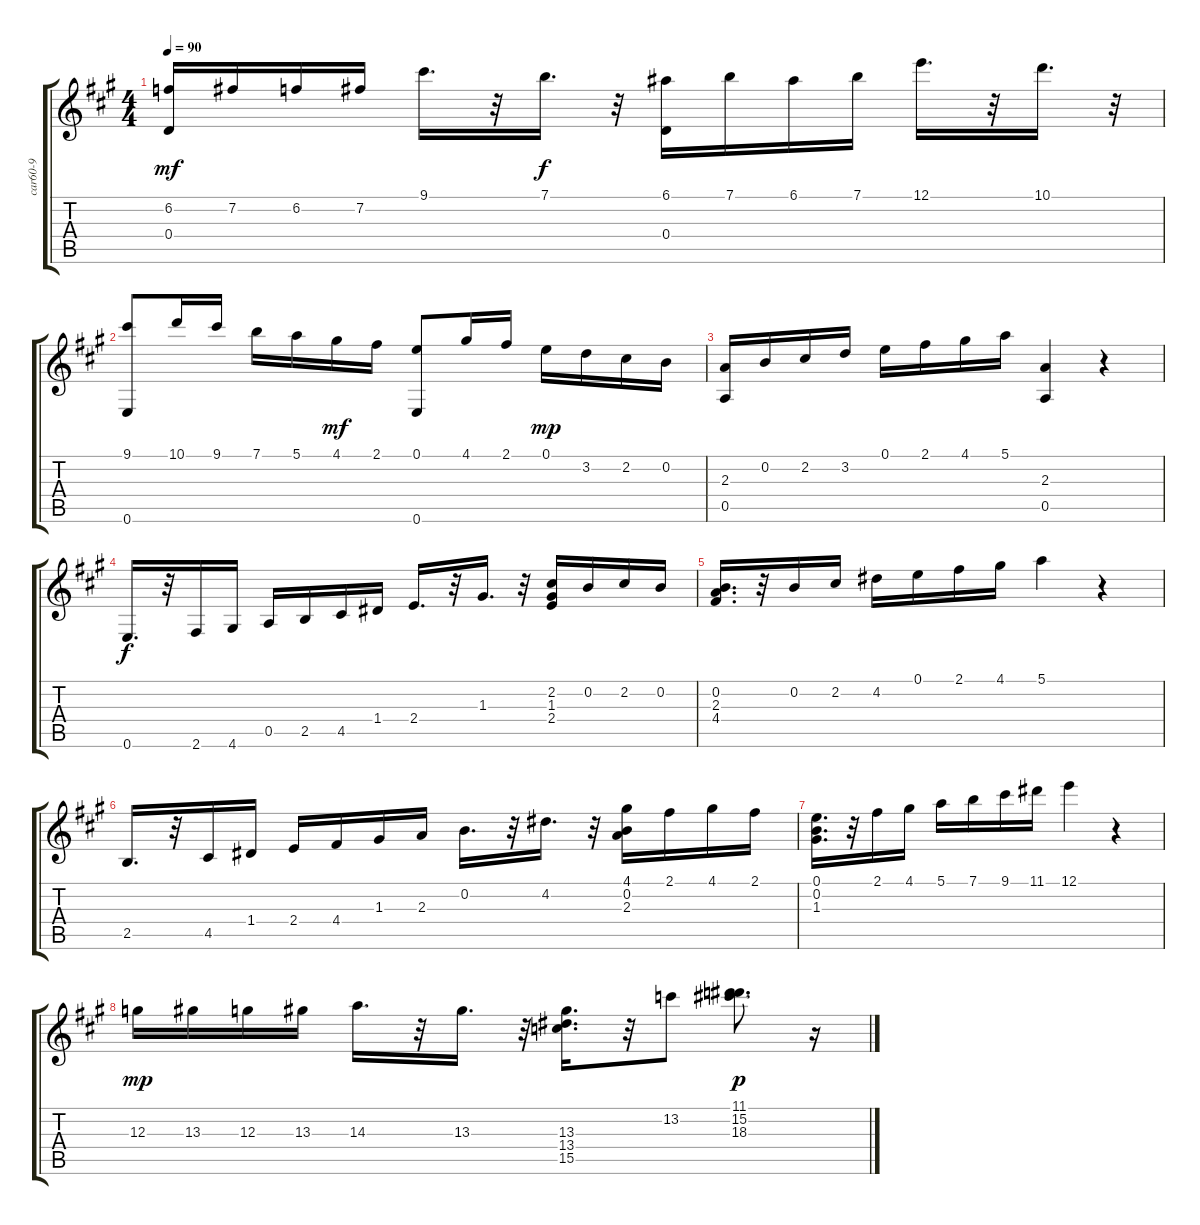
\track ("car60-9             " "car60-9   ") {instrument acousticguitarnylon}
\staff {score tabs}
\tuning (E4 B3 G3 D3 A2 E2) {hide}
\ts (4 4)
\tempo 90
\clef g2
\ks a
(6.2 0.4).16{dy mf} 7.2.16 6.2.16 7.2.16 9.1.16{d} r.32 7.1.16{d dy f} r.32 (6.1 0.4).16 7.1.16 6.1.16 7.1.16 12.1.16{d} r.32 10.1.16{d} r.32 |
(9.1 0.6).8 10.1.16 9.1.16 7.1.16 5.1.16 4.1.16{dy mf} 2.1.16 (0.1 0.6).8 4.1.16 2.1.16 0.1.16{dy mp} 3.2.16 2.2.16 0.2.16 |
(2.3 0.5).16 0.2.16 2.2.16 3.2.16 0.1.16 2.1.16 4.1.16 5.1.16 (2.3 0.5).4 r.4 |
0.6.16{d dy f} r.32 2.6.16 4.6.16 0.5.16 2.5.16 4.5.16 1.4.16 2.4.16{d} r.32 1.3.16{d} r.32 (2.2 1.3 2.4).16 0.2.16 2.2.16 0.2.16 |
(0.2 2.3 4.4).16{d} r.32 0.2.16 2.2.16 4.2.16 0.1.16 2.1.16 4.1.16 5.1.4 r.4 |
2.5.16{d} r.32 4.5.16 1.4.16 2.4.16 4.4.16 1.3.16 2.3.16 0.2.16{d} r.32 4.2.16{d} r.32 (4.1 0.2 2.3).16 2.1.16 4.1.16 2.1.16 |
(0.1 0.2 1.3).16{d} r.32 2.1.16 4.1.16 5.1.16 7.1.16 9.1.16 11.1.16 12.1.4 r.4 |
12.3.16{dy mp} 13.3.16 12.3.16 13.3.16 14.3.16{d} r.32 13.3.16{d} r.32 (13.3 13.4 15.5).16{d} r.32 13.2.8 (11.1 15.2 18.3).8{d dy p} r.16
